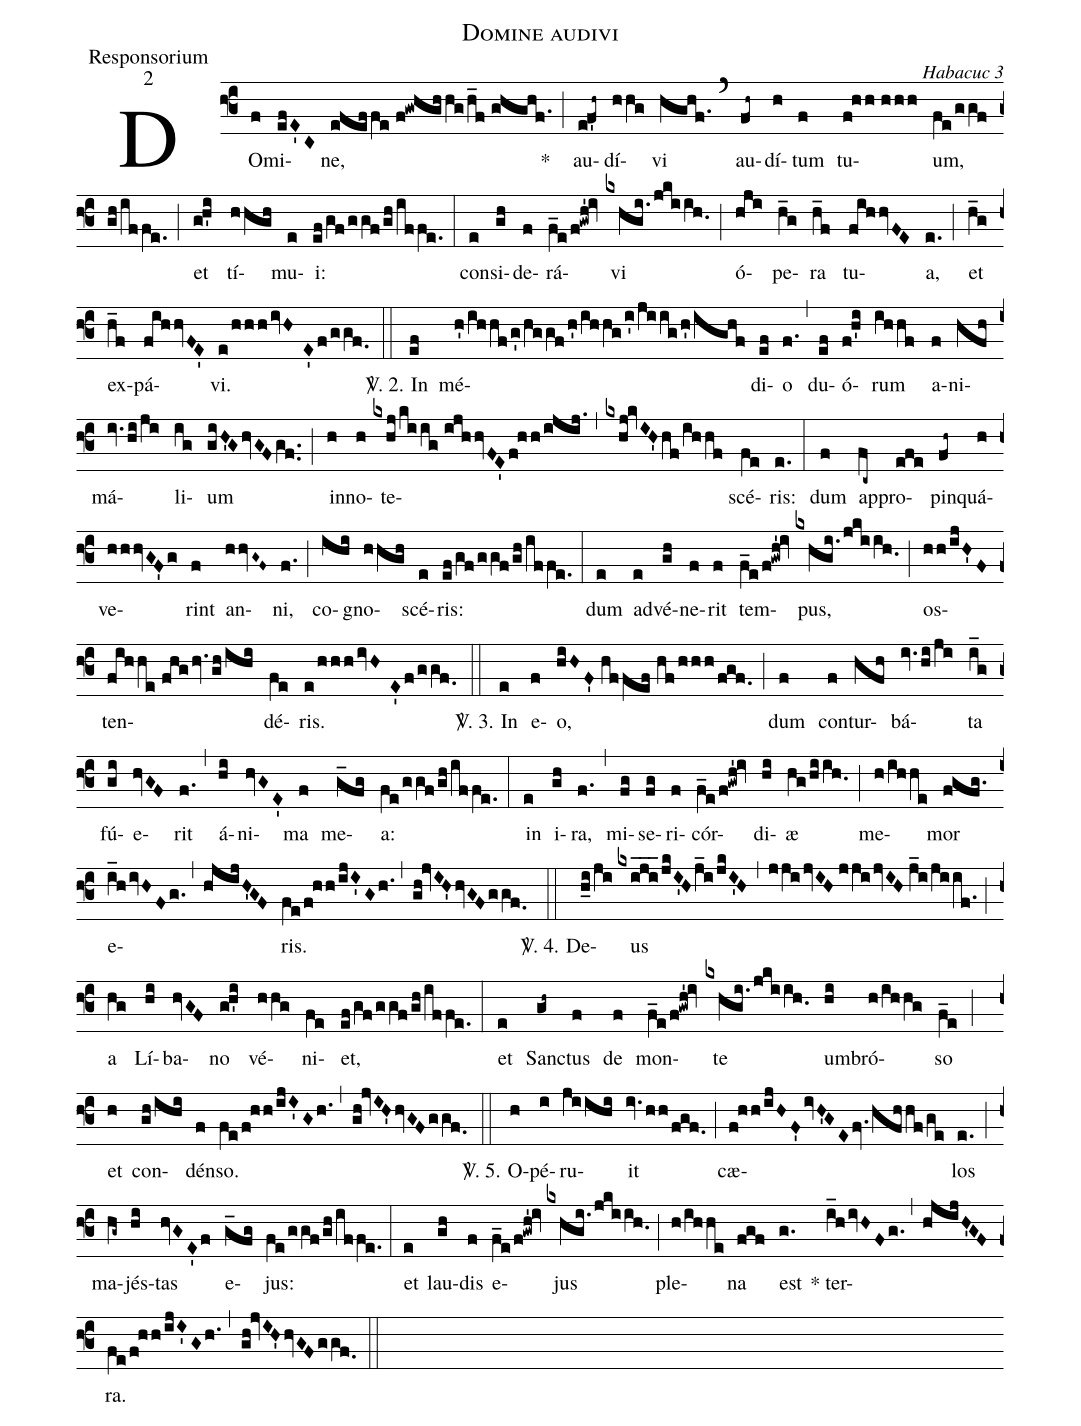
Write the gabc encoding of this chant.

name: Domine audivi;
office-part: Responsorium;
mode: 2;
commentary: Habacuc 3;
%%
(f3) DO(f)mi(efE'C)ne,(efeffe//f!gwhghhg/h_f//ghghf.) *(;) au(e!f'h~)dí(hhg)vi(hghf.) (`) au(fh~)dí(h)tum(f) tu(f!hh//hhh)um,(fe/ggf/gh/iffe.) (;) et(g!h'i) tí(hhgh)mu(e)i:(ef/gf/ggf/gh/iffe.) (:)
con(e)si(gh)de(f)rá(f_e/f!gwh'!iv)vi(kxhgi./jkiih.0) (;) ó(hji)pe(h_g)ra(h_f) tu(fihhvFE)a,(e.) (;) et(h_g) ex(h_f)pá(fihhvFE')vi.(e/hhhivHE'f/ggf.0) (::)
<sp>V/</sp>. 2. In(ef) mé(h'/ihhf/g'/hggf/h'/ihhg/i'/jiig/h'/ighf)di(ef)o(f.) (,) du(ef)ó(f!h'i)rum(ihhf) a(f)ni(hfh)má(iv.hi/ji)li(ig)um(giH'GhvGFgf..) (;) in(h)no(h)te(kxhj/kiig//ijhhvFE'/f!hh/ijij.)(,)(kxhj!kvIH'hf/ihhf)scé(fe)ris:(e.) (:)
dum(f) ap(fc~)pro(efe)pin(fh~)quá(h)ve(hhhvGF'g)rint(f) an(hhvG~F~)ni,(f.) (;) co(ihi)gno(hhgh)scé(e)ris:(ef/gf/ggf/gh/iffe.) (:)
dum(e) ad(e)vé(gh)ne(f)rit(f) tem(f_e/f!gwh'!iv)pus,(kxhgi./jkiih.0) (;) os(hh/ijH'F)ten(fihhe//fhg/hv.gh/ihi)dé(fe)ris.(e/hhhivHE'f/ggf.0) (::)
<sp>V/</sp>. 3. In(e) e(f)o,(hiHF'//hffef//hf/hhh/fgf.) (;) dum(f) con(f)tur(hfh)bá(iv.hi/ji)ta(i_g) fú(gi)e(hvGF)rit(f.) (,) á(hi)ni(hvGE')ma(f) me(g_fg)a:(fe/ggf/gh/iffe.) (:)
in(e) i(gh)ra,(f.) (,) mi(fg)se(fg)ri(f)cór(f_e/f!gwh'!iv)di(hi)æ(hg/hiih.0) (;) me(h/ihhe)mor(fgfg.) e(i_h/ivHFg.)(,)(hjijH'GF)ris.(fe/f!hh/ijI'Gh.) (,) (gh!jvIH'hvGFggf.0) (::)
<sp>V/</sp>. 4. De(h_i/ji)us(kxiji___/jkI'Hj_i/jkI'H) (,) (jjijvIH//jji/jvIH//j_i/jiif.) (;) a(hg) Lí(hi)ba(hvGF)no(g!h'i) vé(hhg)ni(fe)et,(ef/gf/ggf/gh/iffe.) (:)
et(e) Sanc(gh~)tus(f) de(f) mon(f_e/f!gwh'!iv)te(kxhgi./jkiih.0) um(hi)bró(h/ihhg)so(f_e) (;) et(h) con(gh/ihi)dén(f)so.(fe/f!hh/ijI'Gh.) (,) (gh!jvIH'hvGFggf.0) (::)
<sp>V/</sp>. 5. O(h)pé(i)ru(jiihi)it(iv.hh/fgf.) (;) cæ(f!hh/ijHF'/ivH'GE/fv.hfhhf/ge)los(e.) (;) ma(hg~)jés(hi)tas(hvGE'f) e(g_fg)jus:(fe/ggf/gh/iffe.0) (:)
et(e) lau(gh)dis(f) e(f_e/f!gwh'!iv)jus(kxhgi./jkiih.0) (;) ple(h/ihhe)na(fgf) est(g.) * ter(i_hivHFg.)(,)(hjijH'GF)ra.(fe/f!hh/ijI'Gh.) (,) (gh!jvIH'hvGFggf.0) (::)
